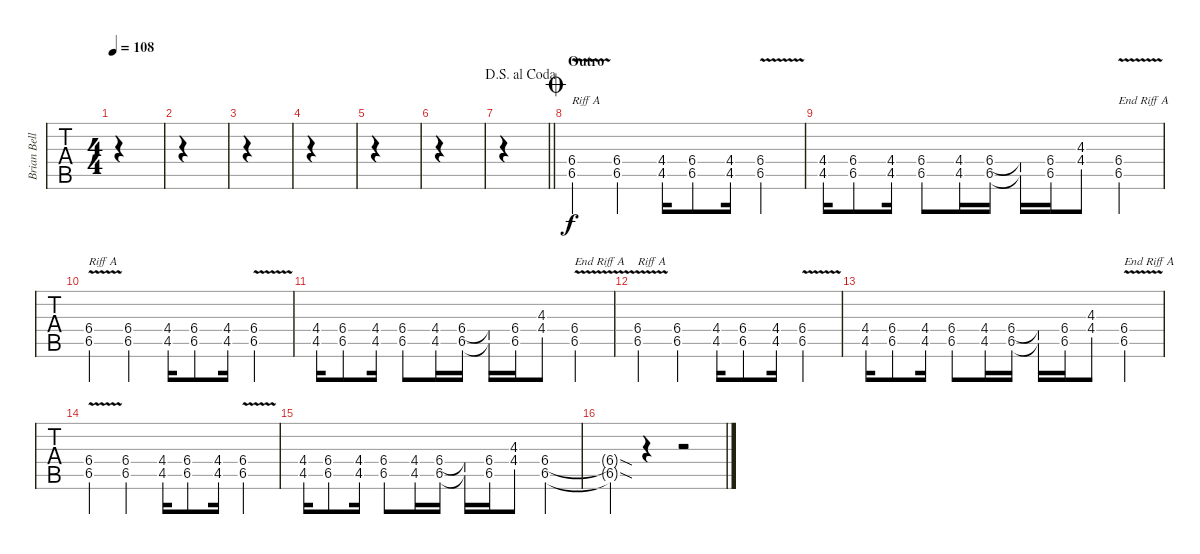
\track ("Brian Bell - Guitar" "Brian Bell") {instrument distortionguitar}
\staff {tabs}
\tuning (E4 B3 G3 D3 A2 E2) {hide}
\ts (4 4)
\tempo 108
\clef g2
\ks b
|
|
|
|
|
|
\jump dalsegnoalcoda
\barLineRight lightlight
|
\section ("" "Outro")
\jump coda
(6.4{v} 6.5).4{txt "Riff A"} (6.4 6.5).4 (4.4 4.5).16 (6.4 6.5).8 (4.4 4.5).16 (6.4 6.5{v}).4 |
(4.4 4.5).16 (6.4 6.5).8 (4.4 4.5).16 (6.4 6.5).8 (4.4 4.5).16 (6.4 6.5).16 (6.4{t} 6.5{t}).16 (6.4 6.5).16 (4.3 4.4).8 (6.4 6.5{v}).4{txt "End Riff A"} |
(6.4{v} 6.5).4{txt "Riff A"} (6.4 6.5).4 (4.4 4.5).16 (6.4 6.5).8 (4.4 4.5).16 (6.4 6.5{v}).4 |
(4.4 4.5).16 (6.4 6.5).8 (4.4 4.5).16 (6.4 6.5).8 (4.4 4.5).16 (6.4 6.5).16 (6.4{t} 6.5{t}).16 (6.4 6.5).16 (4.3 4.4).8 (6.4 6.5{v}).4{txt "End Riff A"} |
(6.4{v} 6.5).4{txt "Riff A"} (6.4 6.5).4 (4.4 4.5).16 (6.4 6.5).8 (4.4 4.5).16 (6.4 6.5{v}).4 |
(4.4 4.5).16 (6.4 6.5).8 (4.4 4.5).16 (6.4 6.5).8 (4.4 4.5).16 (6.4 6.5).16 (6.4{t} 6.5{t}).16 (6.4 6.5).16 (4.3 4.4).8 (6.4 6.5{v}).4{txt "End Riff A"} |
(6.4 6.5{v}).4 (6.4 6.5).4 (4.4 4.5).16 (6.4 6.5).8 (4.4 4.5).16 (6.4 6.5{v}).4 |
(4.4 4.5).16 (6.4 6.5).8 (4.4 4.5).16 (6.4 6.5).8 (4.4 4.5).16 (6.4 6.5).16 (6.4{t} 6.5{t}).16 (6.4 6.5).16 (4.3 4.4).8 (6.4 6.5).4 |
(6.4{sod t} 6.5{sod t}).4 r.4 r.2
